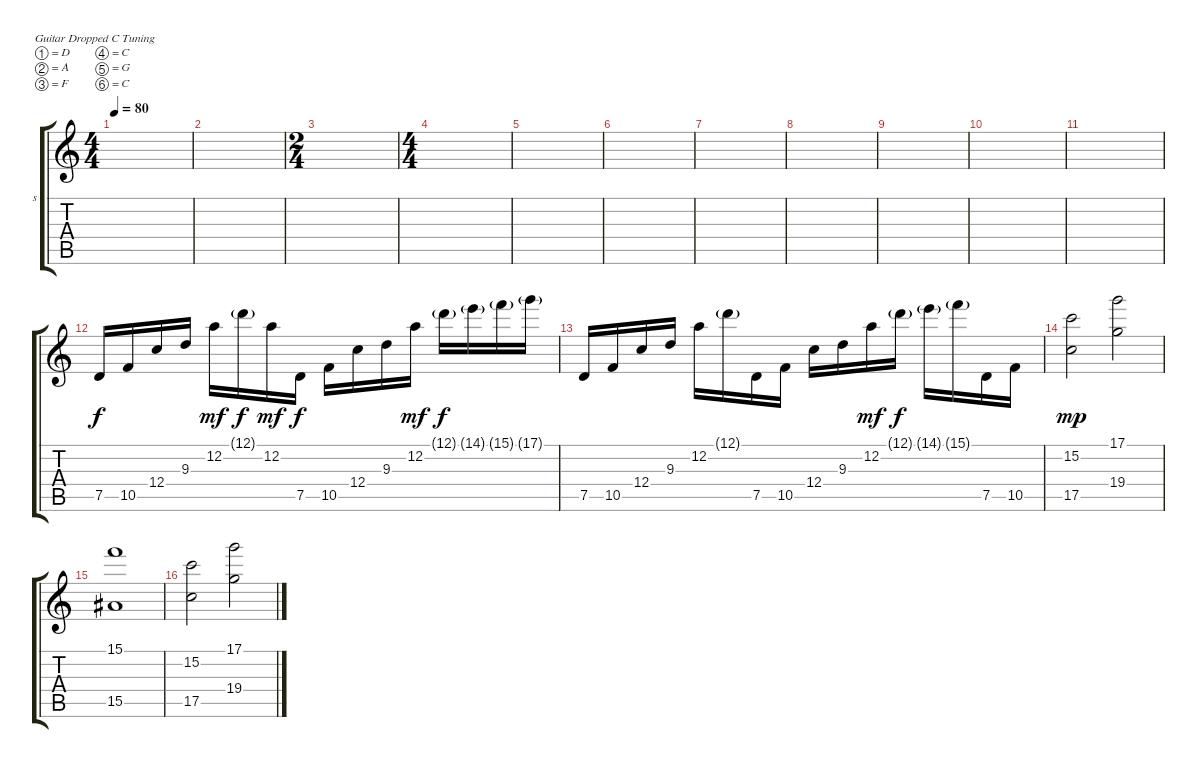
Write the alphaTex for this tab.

\defaultSystemsLayout 4
\bracketExtendMode groupsimilarinstruments
\firstSystemTrackNameOrientation horizontal
\otherSystemsTrackNameOrientation horizontal
\track ("Synth" "s") {instrument electricguitarclean}
\staff {score tabs}
\tuning (D4 A3 F3 C3 G2 C2)
\ts (4 4)
\tempo 80
\clef g2
\ks c
|
|
\ts (2 4)
|
\ts (4 4)
|
|
|
|
|
|
|
|
7.5.16{dy f} 10.5.16 12.4.16 9.3.16 12.2.16{dy mf} 12.1{g}.16{dy f} 12.2.16{dy mf} 7.5.16{dy f} 10.5.16 12.4.16 9.3.16 12.2.16{dy mf} 12.1{g}.16{dy f} 14.1{g}.16 15.1{g}.16 17.1{g}.16 |
7.5.16 10.5.16 12.4.16 9.3.16 12.2.16 12.1{g}.16 7.5.16 10.5.16 12.4.16 9.3.16 12.2.16{dy mf} 12.1{g}.16{dy f} 14.1{g}.16 15.1{g}.16 7.5.16 10.5.16 |
(15.2 17.5).2{dy mp} (17.1 19.4).2 |
(15.1 15.5).1 |
(15.2 17.5).2 (17.1 19.4).2
